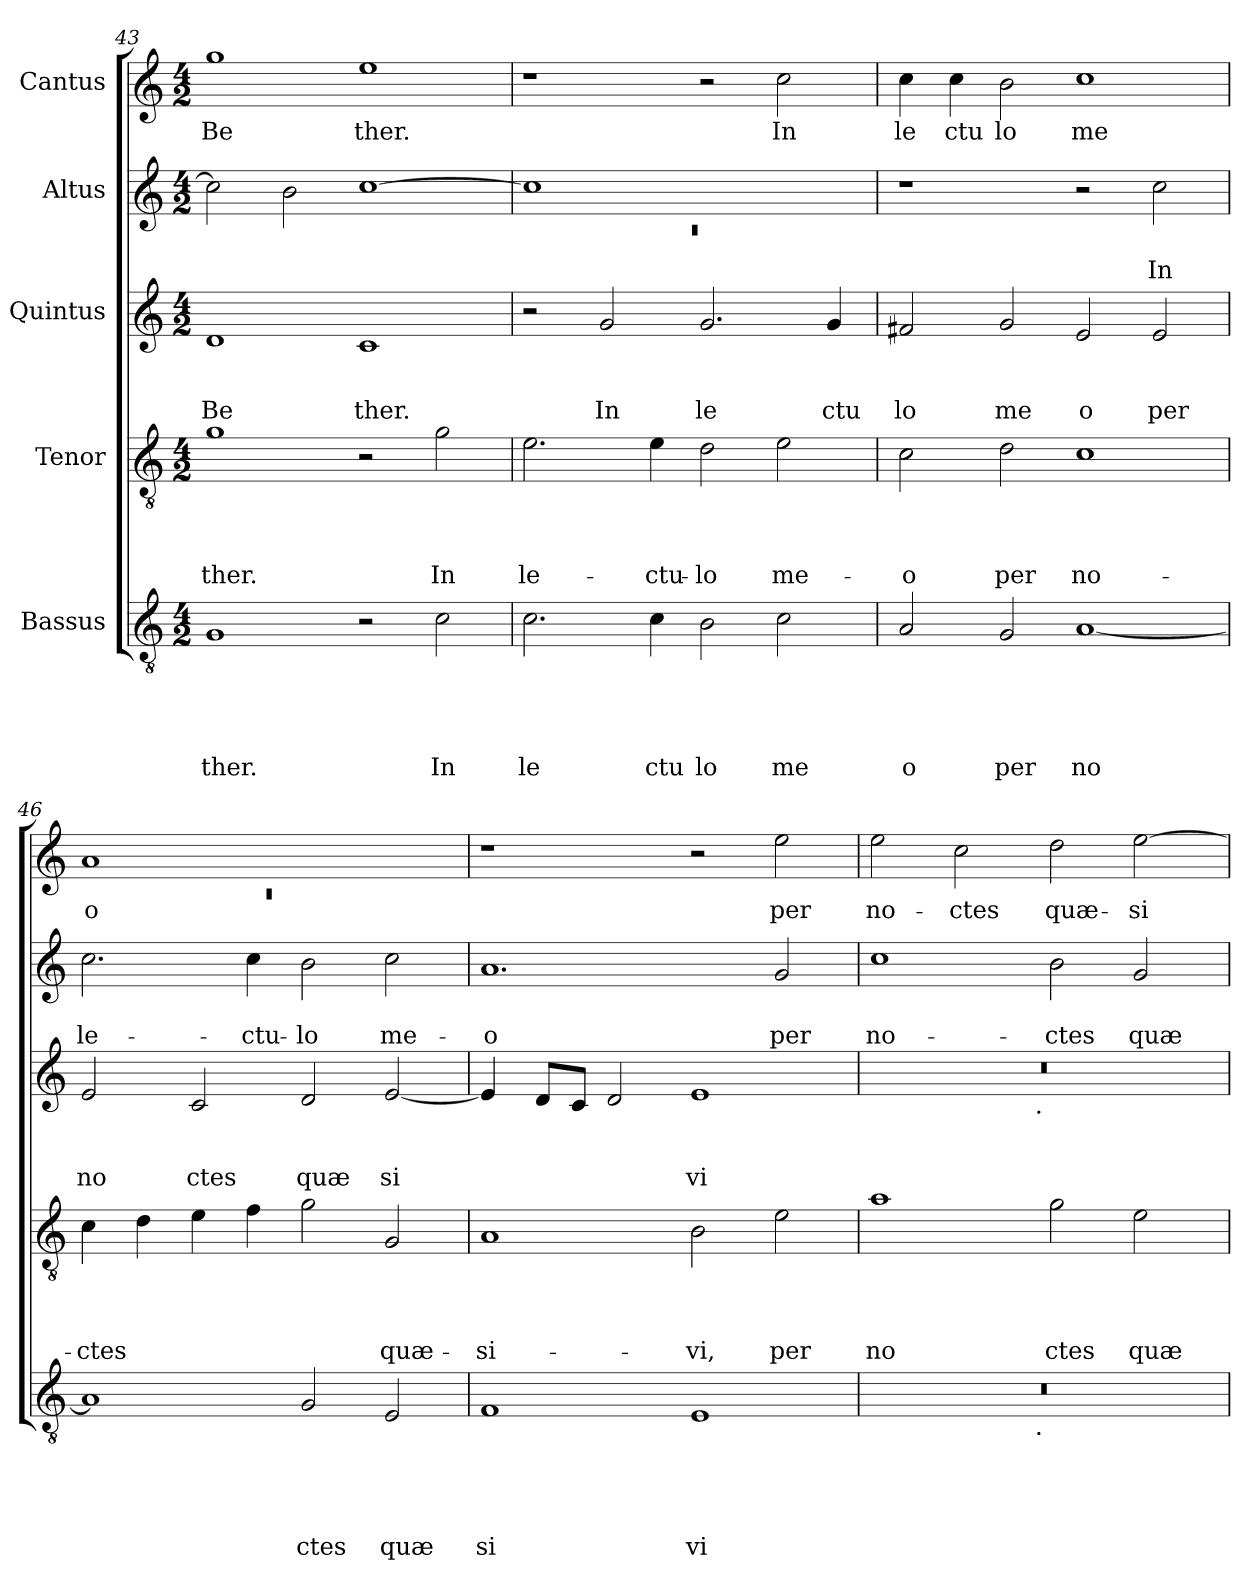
**kern	**text	**text	**text	**text	**text	**kern	**text	**text	**text	**text	**kern	**text	**text	**text	**kern	**text	**text	**kern	**text
*part5	*part5	*part5	*part5	*part5	*part5	*part4	*part4	*part4	*part4	*part4	*part3	*part3	*part3	*part3	*part2	*part2	*part2	*part1	*part1
*staff5	*staff5	*staff5	*staff5	*staff5	*staff5	*staff4	*staff4	*staff4	*staff4	*staff4	*staff3	*staff3	*staff3	*staff3	*staff2	*staff2	*staff2	*staff1	*staff1
*I"Bassus	*	*	*	*	*	*I"Tenor	*	*	*	*	*I"Quintus	*	*	*	*I"Altus	*	*	*I"Cantus	*
*clefGv2	*	*	*	*	*	*clefGv2	*	*	*	*	*clefG2	*	*	*	*clefG2	*	*	*clefG2	*
*k[]	*	*	*	*	*	*k[]	*	*	*	*	*k[]	*	*	*	*k[]	*	*	*k[]	*
*C:	*	*	*	*	*	*C:	*	*	*	*	*C:	*	*	*	*C:	*	*	*C:	*
*M4/2	*	*	*	*	*	*M4/2	*	*	*	*	*M4/2	*	*	*	*M4/2	*	*	*M4/2	*
=43	=43	=43	=43	=43	=43	=43	=43	=43	=43	=43	=43	=43	=43	=43	=43	=43	=43	=43	=43
!	!	!	!	!	!LO:LY:b	!	!	!	!	!LO:LY:b	!	!	!	!LO:LY:b	!	!	!	!	!LO:LY:b
1G	.	.	.	.	ther.	1g	.	.	.	-ther.	1d	.	.	Be	2cc\]	.	.	1gg	Be
.	.	.	.	.	.	.	.	.	.	.	.	.	.	.	2b\	.	.	.	.
!	!	!	!	!	!	!	!	!	!	!	!	!	!	!LO:LY:b	!	!	!	!	!LO:LY:b
2r	.	.	.	.	.	2r	.	.	.	.	1c	.	.	ther.	[>1cc	.	.	1ee	ther.
!	!	!	!	!	!LO:LY:b	!	!	!	!	!LO:LY:b	!	!	!	!	!	!	!	!	!
2c\	.	.	.	.	In	2g\	.	.	.	In	.	.	.	.	.	.	.	.	.
=44	=44	=44	=44	=44	=44	=44	=44	=44	=44	=44	=44	=44	=44	=44	=44	=44	=44	=44	=44
*	*	*	*	*	*	*	*	*	*	*	*	*	*	*	*^	*	*	*	*
!	!	!	!	!	!LO:LY:b	!	!	!	!	!LO:LY:b	!	!	!	!	!	!LO:N:vis=1	!	!	!	!
2.c\	.	.	.	.	le	2.e\	.	.	.	le-	2r	.	.	.	1cc]	0rc	.	.	1r	.
!	!	!	!	!	!	!	!	!	!	!	!	!	!	!LO:LY:b	!	!	!	!	!	!
.	.	.	.	.	.	.	.	.	.	.	2g/	.	.	In	.	.	.	.	.	.
!	!	!	!	!	!LO:LY:b	!	!	!	!	!LO:LY:b	!	!	!	!	!	!	!	!	!	!
4c\	.	.	.	.	ctu	4e\	.	.	.	-ctu-	.	.	.	.	.	.	.	.	.	.
!	!	!	!	!	!LO:LY:b	!	!	!	!	!LO:LY:b	!	!	!	!LO:LY:b	!	!	!	!	!	!
2B\	.	.	.	.	lo	2d\	.	.	.	-lo	2.g/	.	.	le	1ryy	.	.	.	2r	.
!	!	!	!	!	!LO:LY:b	!	!	!	!	!LO:LY:b	!	!	!	!	!	!	!	!	!	!LO:LY:b
2c\	.	.	.	.	me	2e\	.	.	.	me-	.	.	.	.	.	.	.	.	2cc\	In
!	!	!	!	!	!	!	!	!	!	!	!	!	!	!LO:LY:b	!	!	!	!	!	!
.	.	.	.	.	.	.	.	.	.	.	4g/	.	.	ctu	.	.	.	.	.	.
*	*	*	*	*	*	*	*	*	*	*	*	*	*	*	*v	*v	*	*	*	*
=45	=45	=45	=45	=45	=45	=45	=45	=45	=45	=45	=45	=45	=45	=45	=45	=45	=45	=45	=45
!	!	!	!	!	!LO:LY:b	!	!	!	!	!LO:LY:b	!	!	!	!LO:LY:b	!	!	!	!	!LO:LY:b
2A/	.	.	.	.	o	2c\	.	.	.	-o	2f#X/	.	.	lo	1r	.	.	4cc\	le
!	!	!	!	!	!	!	!	!	!	!	!	!	!	!	!	!	!	!	!LO:LY:b
.	.	.	.	.	.	.	.	.	.	.	.	.	.	.	.	.	.	4cc\	ctu
!	!	!	!	!	!LO:LY:b	!	!	!	!	!LO:LY:b	!	!	!	!LO:LY:b	!	!	!	!	!LO:LY:b
2G/	.	.	.	.	per	2d\	.	.	.	per	2g/	.	.	me	.	.	.	2b\	lo
!	!	!	!	!	!LO:LY:b	!	!	!	!	!LO:LY:b	!	!	!	!LO:LY:b	!	!	!	!	!LO:LY:b
[<1A	.	.	.	.	no	1c	.	.	.	no-	2e/	.	.	o	2r	.	.	1cc	me
!	!	!	!	!	!	!	!	!	!	!	!	!	!	!LO:LY:b	!	!	!LO:LY:b	!	!
.	.	.	.	.	.	.	.	.	.	.	2e/	.	.	per	2cc\	.	In	.	.
=46	=46	=46	=46	=46	=46	=46	=46	=46	=46	=46	=46	=46	=46	=46	=46	=46	=46	=46	=46
*	*	*	*	*	*	*	*	*	*	*	*	*	*	*	*	*	*	*^	*
!	!	!	!	!	!	!	!	!	!	!LO:LY:b	!	!	!	!LO:LY:b	!	!	!LO:LY:b	!	!LO:N:vis=1	!LO:LY:b
1A]	.	.	.	.	.	4c\	.	.	.	-ctes	2e/	.	.	no	2.cc\	.	le-	1a	0rc	o
.	.	.	.	.	.	4d\	.	.	.	.	.	.	.	.	.	.	.	.	.	.
!	!	!	!	!	!	!	!	!	!	!	!	!	!	!LO:LY:b	!	!	!	!	!	!
.	.	.	.	.	.	4e\	.	.	.	.	2c/	.	.	ctes	.	.	.	.	.	.
!	!	!	!	!	!	!	!	!	!	!	!	!	!	!	!	!	!LO:LY:b	!	!	!
.	.	.	.	.	.	4f\	.	.	.	.	.	.	.	.	4cc\	.	-ctu-	.	.	.
!	!	!	!	!	!LO:LY:b	!	!	!	!	!	!	!	!	!LO:LY:b	!	!	!LO:LY:b	!	!	!
2G/	.	.	.	.	ctes	2g\	.	.	.	.	2d/	.	.	quæ	2b\	.	-lo	1ryy	.	.
!	!	!	!	!	!LO:LY:b	!	!	!	!	!LO:LY:b	!	!	!	!LO:LY:b	!	!	!LO:LY:b	!	!	!
2E/	.	.	.	.	quæ	2G/	.	.	.	quæ-	[<2e/	.	.	si	2cc\	.	me-	.	.	.
*	*	*	*	*	*	*	*	*	*	*	*	*	*	*	*	*	*	*v	*v	*
=47	=47	=47	=47	=47	=47	=47	=47	=47	=47	=47	=47	=47	=47	=47	=47	=47	=47	=47	=47
!	!	!	!	!	!LO:LY:b	!	!	!	!	!LO:LY:b	!	!	!	!	!	!	!LO:LY:b	!	!
1F	.	.	.	.	si	1A	.	.	.	-si-	4e/]	.	.	.	1.a	.	-o	1r	.
.	.	.	.	.	.	.	.	.	.	.	8d/L	.	.	.	.	.	.	.	.
.	.	.	.	.	.	.	.	.	.	.	8c/J	.	.	.	.	.	.	.	.
.	.	.	.	.	.	.	.	.	.	.	2d/	.	.	.	.	.	.	.	.
!	!	!	!	!	!LO:LY:b	!	!	!	!	!LO:LY:b	!	!	!	!LO:LY:b	!	!	!	!	!
1E	.	.	.	.	vi	2B\	.	.	.	-vi,	1e	.	.	vi	.	.	.	2r	.
!	!	!	!	!	!	!	!	!	!	!LO:LY:b	!	!	!	!	!	!	!LO:LY:b	!	!LO:LY:b
.	.	.	.	.	.	2e\	.	.	.	per	.	.	.	.	2g/	.	per	2ee\	per
!!LO:LB:g=z
=48	=48	=48	=48	=48	=48	=48	=48	=48	=48	=48	=48	=48	=48	=48	=48	=48	=48	=48	=48
!	!	!	!	!	!	!	!	!	!	!LO:LY:b	!	!	!	!	!	!	!LO:LY:b	!	!LO:LY:b
*^	*	*	*	*	*	*	*	*	*	*	*^	*	*	*	*	*	*	*	*
0r	2ryy	.	.	.	.	.	1a	.	.	.	no	0r	2ryy	.	.	.	1cc	.	no-	2ee\	no-
!	!	!	!	!	!	!	!	!	!	!	!	!	!	!	!	!	!	!	!	!	!LO:LY:b
.	4...ryy	.	.	.	.	.	.	.	.	.	.	.	4...ryy	.	.	.	.	.	.	2cc\	-ctes
!	!	!	!	!	!	!	!	!	!	!	!	!	!LO:TX:b:t=.	!	!	!	!	!	!	!	!
!	!LO:TX:b:t=.	!	!	!	!	!	!	!	!	!	!	!	!	!	!	!	!	!	!	!	!
.	1ryy	.	.	.	.	.	.	.	.	.	.	.	1ryy	.	.	.	.	.	.	.	.
!	!	!	!	!	!	!	!	!	!	!	!LO:LY:b	!	!	!	!	!	!	!	!LO:LY:b	!	!LO:LY:b
.	.	.	.	.	.	.	2g\	.	.	.	ctes	.	.	.	.	.	2b\	.	-ctes	2dd\	quæ-
!	!	!	!	!	!	!	!	!	!	!	!LO:LY:b	!	!	!	!	!	!	!	!LO:LY:b	!	!LO:LY:b
.	.	.	.	.	.	.	2e\	.	.	.	quæ	.	.	.	.	.	2g/	.	quæ-	[>2ee\	-si-
.	32ryy	.	.	.	.	.	.	.	.	.	.	.	32ryy	.	.	.	.	.	.	.	.
*v	*v	*	*	*	*	*	*	*	*	*	*	*v	*v	*	*	*	*	*	*	*	*
=	=	=	=	=	=	=	=	=	=	=	=	=	=	=	=	=	=	=	=
*-	*-	*-	*-	*-	*-	*-	*-	*-	*-	*-	*-	*-	*-	*-	*-	*-	*-	*-	*-
